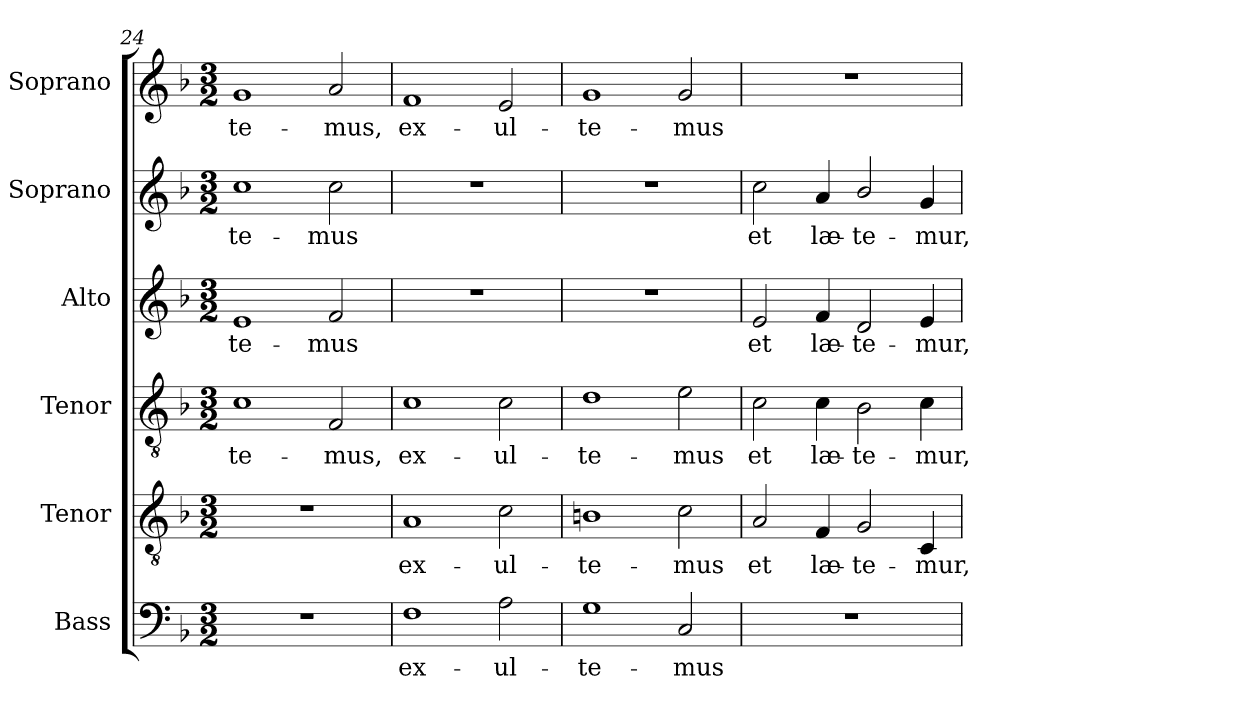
**kern	**text	**kern	**text	**kern	**text	**kern	**text	**kern	**text	**kern	**text
*part6	*part6	*part5	*part5	*part4	*part4	*part3	*part3	*part2	*part2	*part1	*part1
*staff6	*staff6	*staff5	*staff5	*staff4	*staff4	*staff3	*staff3	*staff2	*staff2	*staff1	*staff1
*I"Bass	*	*I"Tenor	*	*I"Tenor	*	*I"Alto	*	*I"Soprano	*	*I"Soprano	*
*I'B.	*	*I'T.	*	*I'T.	*	*I'A.	*	*I'S.	*	*I'S.	*
*clefF4	*	*clefGv2	*	*clefGv2	*	*clefG2	*	*clefG2	*	*clefG2	*
*	*	*ITrd7c12	*	*ITrd7c12	*	*	*	*	*	*	*
*k[b-]	*	*k[b-]	*	*k[b-]	*	*k[b-]	*	*k[b-]	*	*k[b-]	*
*F:	*	*F:	*	*F:	*	*F:	*	*F:	*	*F:	*
*M3/2	*	*M3/2	*	*M3/2	*	*M3/2	*	*M3/2	*	*M3/2	*
=24	=24	=24	=24	=24	=24	=24	=24	=24	=24	=24	=24
!LO:N:vis=1	!	!LO:N:vis=1	!	!	!	!	!	!	!	!	!
!	!	!	!	!	!LO:LY:b:color=#000000	!	!	!	!	!	!
!	!	!	!	!	!	!	!LO:LY:b:color=#000000	!	!	!	!
!	!	!	!	!	!	!	!	!	!LO:LY:b:color=#000000	!	!
!	!	!	!	!	!	!	!	!	!	!	!LO:LY:b:color=#000000
1.r	.	1.r	.	1Ci	-te-	1ei	-te-	1cci	-te-	1gi	-te-
!	!	!	!	!	!LO:LY:b:color=#000000	!	!	!	!	!	!
!	!	!	!	!	!	!	!LO:LY:b:color=#000000	!	!	!	!
!	!	!	!	!	!	!	!	!	!LO:LY:b:color=#000000	!	!
!	!	!	!	!	!	!	!	!	!	!	!LO:LY:b:color=#000000
.	.	.	.	2FFi/	-mus,	2fi/	-mus	2cci\	-mus	2ai/	-mus,
=25	=25	=25	=25	=25	=25	=25	=25	=25	=25	=25	=25
!	!LO:LY:b:color=#000000	!	!	!	!	!	!	!	!	!	!
!	!	!	!LO:LY:b:color=#000000	!	!	!	!	!	!	!	!
!	!	!	!	!	!LO:LY:b:color=#000000	!LO:N:vis=1	!	!LO:N:vis=1	!	!	!
!	!	!	!	!	!	!	!	!	!	!	!LO:LY:b:color=#000000
1Fi	ex-	1AAi	ex-	1Ci	ex-	1.r	.	1.r	.	1fi	ex-
!	!LO:LY:b:color=#000000	!	!	!	!	!	!	!	!	!	!
!	!	!	!LO:LY:b:color=#000000	!	!	!	!	!	!	!	!
!	!	!	!	!	!LO:LY:b:color=#000000	!	!	!	!	!	!
!	!	!	!	!	!	!	!	!	!	!	!LO:LY:b:color=#000000
2Ai\	-ul-	2Ci\	-ul-	2Ci\	-ul-	.	.	.	.	2ei/	-ul-
=26	=26	=26	=26	=26	=26	=26	=26	=26	=26	=26	=26
!	!LO:LY:b:color=#000000	!	!	!	!	!	!	!	!	!	!
!	!	!	!LO:LY:b:color=#000000	!	!	!	!	!	!	!	!
!	!	!	!	!	!LO:LY:b:color=#000000	!LO:N:vis=1	!	!LO:N:vis=1	!	!	!
!	!	!	!	!	!	!	!	!	!	!	!LO:LY:b:color=#000000
1Gi	-te-	1BBni	-te-	1Di	-te-	1.r	.	1.r	.	1gi	-te-
!	!LO:LY:b:color=#000000	!	!	!	!	!	!	!	!	!	!
!	!	!	!LO:LY:b:color=#000000	!	!	!	!	!	!	!	!
!	!	!	!	!	!LO:LY:b:color=#000000	!	!	!	!	!	!
!	!	!	!	!	!	!	!	!	!	!	!LO:LY:b:color=#000000
2Ci/	-mus	2Ci\	-mus	2Ei\	-mus	.	.	.	.	2gi/	-mus
=27	=27	=27	=27	=27	=27	=27	=27	=27	=27	=27	=27
!LO:N:vis=1	!	!	!	!	!	!	!	!	!	!	!
!	!	!	!LO:LY:b:color=#000000	!	!	!	!	!	!	!	!
!	!	!	!	!	!LO:LY:b:color=#000000	!	!	!	!	!	!
!	!	!	!	!	!	!	!LO:LY:b:color=#000000	!	!	!	!
!	!	!	!	!	!	!	!	!	!LO:LY:b:color=#000000	!LO:N:vis=1	!
1.r	.	2AAi/	et	2Ci\	et	2ei/	et	2cci\	et	1.r	.
!	!	!	!LO:LY:b:color=#000000	!	!	!	!	!	!	!	!
!	!	!	!	!	!LO:LY:b:color=#000000	!	!	!	!	!	!
!	!	!	!	!	!	!	!LO:LY:b:color=#000000	!	!	!	!
!	!	!	!	!	!	!	!	!	!LO:LY:b:color=#000000	!	!
.	.	4FFi/	læ-	4Ci\	læ-	4fi/	læ-	4ai/	læ-	.	.
!	!	!	!LO:LY:b:color=#000000	!	!	!	!	!	!	!	!
!	!	!	!	!	!LO:LY:b:color=#000000	!	!	!	!	!	!
!	!	!	!	!	!	!	!LO:LY:b:color=#000000	!	!	!	!
!	!	!	!	!	!	!	!	!	!LO:LY:b:color=#000000	!	!
.	.	2GGi/	-te-	2BB-i\	-te-	2di/	-te-	2b-i/	-te-	.	.
!	!	!	!LO:LY:b:color=#000000	!	!	!	!	!	!	!	!
!	!	!	!	!	!LO:LY:b:color=#000000	!	!	!	!	!	!
!	!	!	!	!	!	!	!LO:LY:b:color=#000000	!	!	!	!
!	!	!	!	!	!	!	!	!	!LO:LY:b:color=#000000	!	!
.	.	4CCi/	-mur,	4Ci\	-mur,	4ei/	-mur,	4gi/	-mur,	.	.
=	=	=	=	=	=	=	=	=	=	=	=
*-	*-	*-	*-	*-	*-	*-	*-	*-	*-	*-	*-
